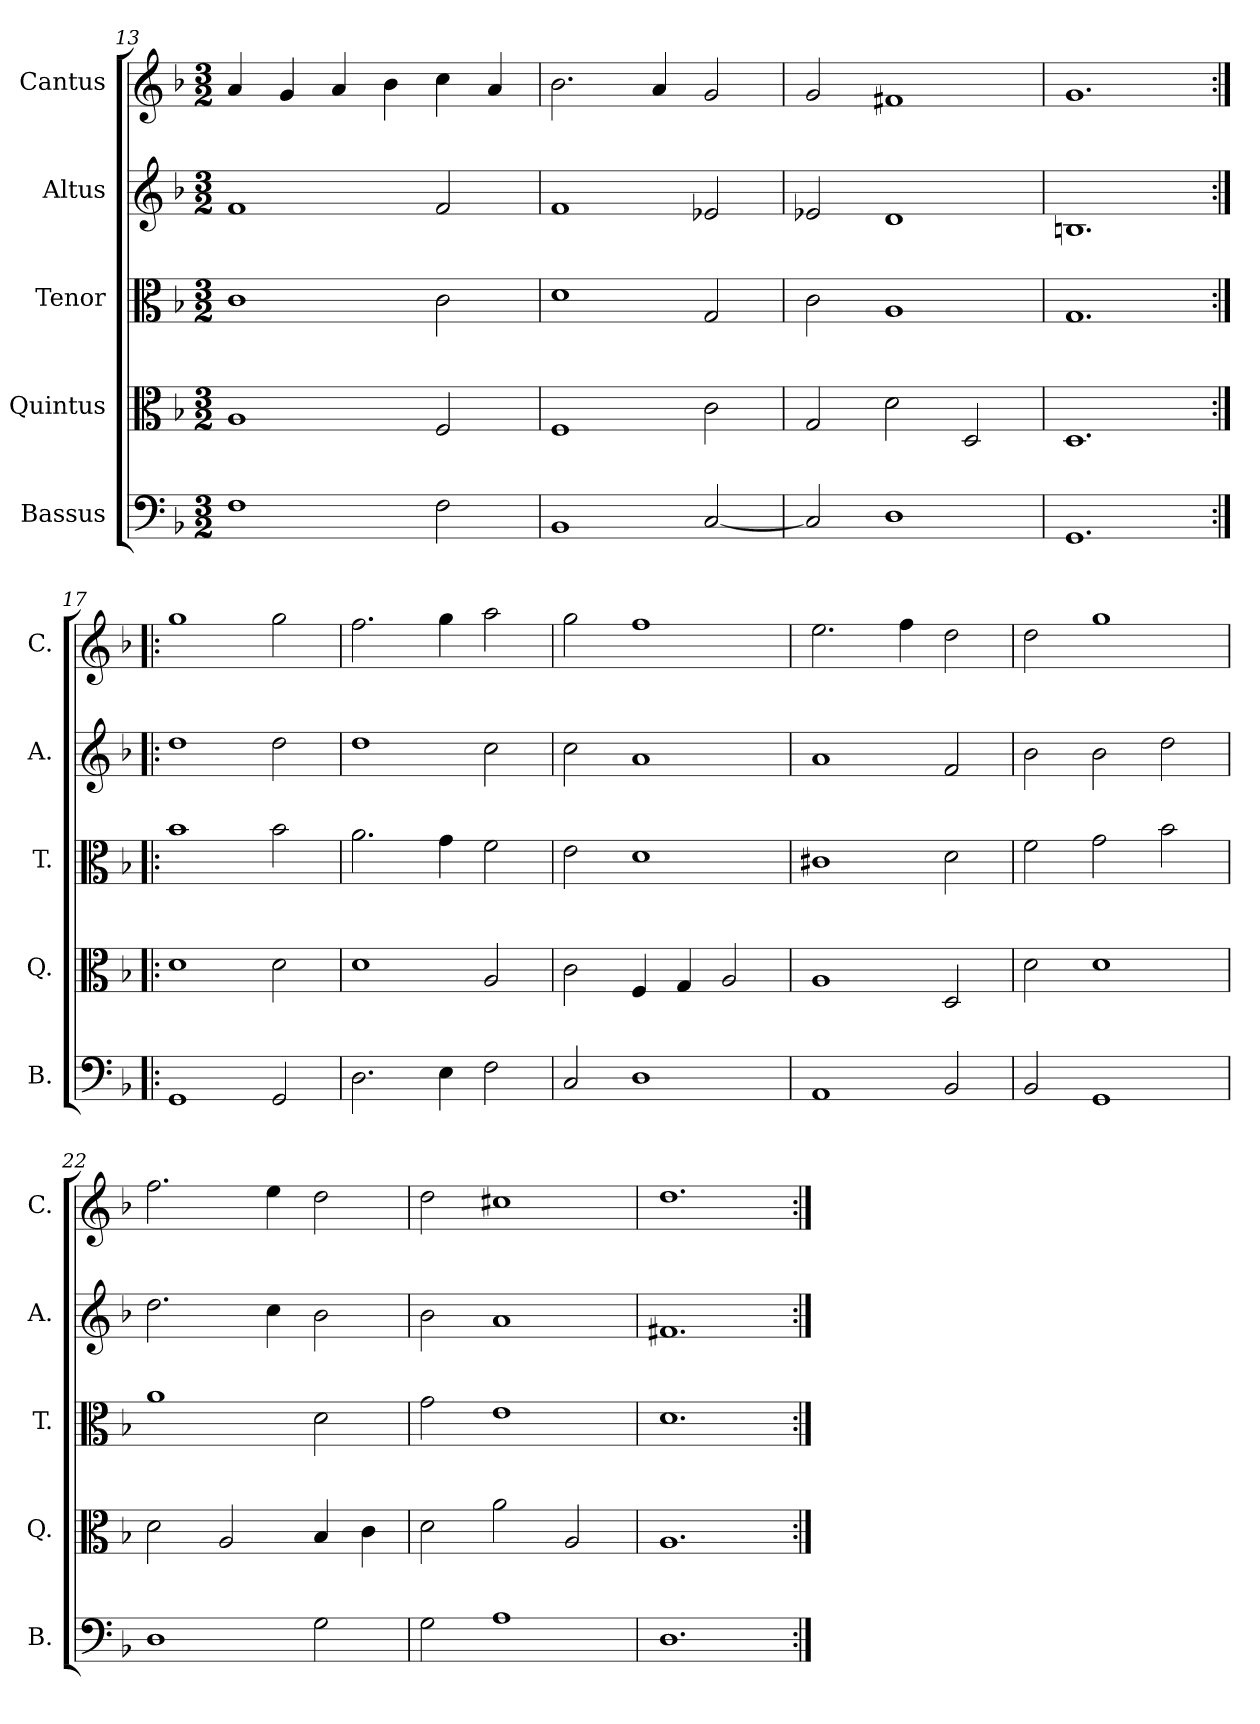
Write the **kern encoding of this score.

**kern	**kern	**kern	**kern	**kern
*part5	*part4	*part3	*part2	*part1
*staff5	*staff4	*staff3	*staff2	*staff1
*I"Bassus	*I"Quintus	*I"Tenor	*I"Altus	*I"Cantus
*I'B.	*I'Q.	*I'T.	*I'A.	*I'C.
*clefF4	*clefC3	*clefC3	*clefG2	*clefG2
*k[b-]	*k[b-]	*k[b-]	*k[b-]	*k[b-]
*F:	*F:	*F:	*F:	*F:
*M3/2	*M3/2	*M3/2	*M3/2	*M3/2
=13	=13	=13	=13	=13
1F\	1A/	1c\	1f/	4a/
.	.	.	.	4g/
.	.	.	.	4a/
.	.	.	.	4b-\
2F\	2F/	2c\	2f/	4cc\
.	.	.	.	4a/
=14	=14	=14	=14	=14
1BB-/	1F/	1d\	1f/	2.b-\
.	.	.	.	4a/
[2C/	2c\	2G/	2e-X/	2g/
=15	=15	=15	=15	=15
2C/]	2G/	2c\	2e-X/	2g/
1D\	2d\	1A/	1d/	1f#X/
.	2D/	.	.	.
=16	=16	=16	=16	=16
1.GG/	1.D/	1.G/	1.Bn/	1.g/
!!LO:LB:g=z
=17:|!|:	=17:|!|:	=17:|!|:	=17:|!|:	=17:|!|:
1GG/	1d\	1b-\	1dd\	1gg\
2GG/	2d\	2b-\	2dd\	2gg\
=18	=18	=18	=18	=18
2.D\	1d\	2.a\	1dd\	2.ff\
4E\	.	4g\	.	4gg\
2F\	2A/	2f\	2cc\	2aa\
=19	=19	=19	=19	=19
2C/	2c\	2e\	2cc\	2gg\
1D\	4F/	1d\	1a/	1ff\
.	4G/	.	.	.
.	2A/	.	.	.
=20	=20	=20	=20	=20
1AA/	1A/	1c#X\	1a/	2.ee\
.	.	.	.	4ff\
2BB-/	2D/	2d\	2f/	2dd\
!!LO:PB:g=z
=21	=21	=21	=21	=21
2BB-/	2d\	2f\	2b-\	2dd\
1GG/	1d\	2g\	2b-\	1gg\
.	.	2b-\	2dd\	.
=22	=22	=22	=22	=22
1D\	2d\	1a\	2.dd\	2.ff\
.	2A/	.	.	.
.	.	.	4cc\	4ee\
2G\	4B-/	2d\	2b-\	2dd\
.	4c\	.	.	.
=23	=23	=23	=23	=23
2G\	2d\	2g\	2b-\	2dd\
1A\	2a\	1e\	1a/	1cc#X\
.	2A/	.	.	.
=24	=24	=24	=24	=24
1.D\	1.A/	1.d\	1.f#X/	1.dd\
=:|!	=:|!	=:|!	=:|!	=:|!
*-	*-	*-	*-	*-
